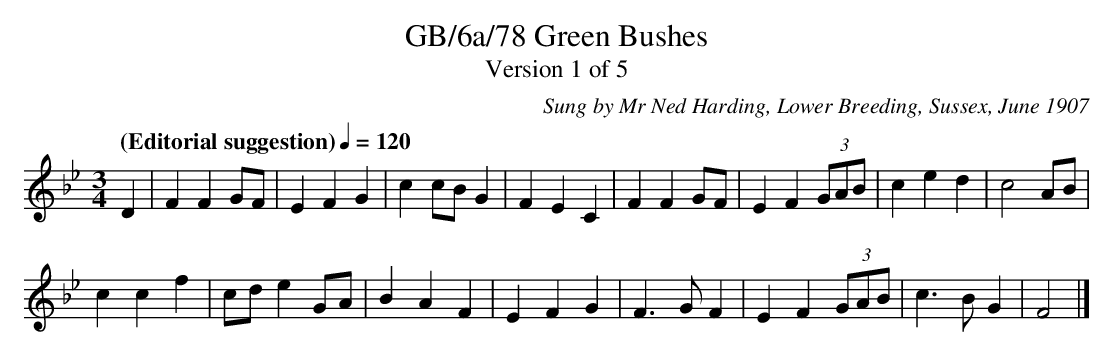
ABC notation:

X:1
T:GB/6a/78 Green Bushes
T:Version 1 of 5
C:Sung by Mr Ned Harding, Lower Breeding, Sussex, June 1907
M:3/4
L:1/8
Q:"(Editorial suggestion)" 1/4=120
K:Fmix
D2 | F2 F2 GF | E2 F2 G2 | c2 cB G2 | F2 E2 C2 | F2 F2 GF | E2 F2 (3GAB | c2 e2 d2 | c4 AB |
c2 c2 f2 | cd e2 GA | B2 A2 F2 | E2 F2 G2 | F3 G F2 | E2 F2 (3GAB | c3 B G2 | F4 |]
